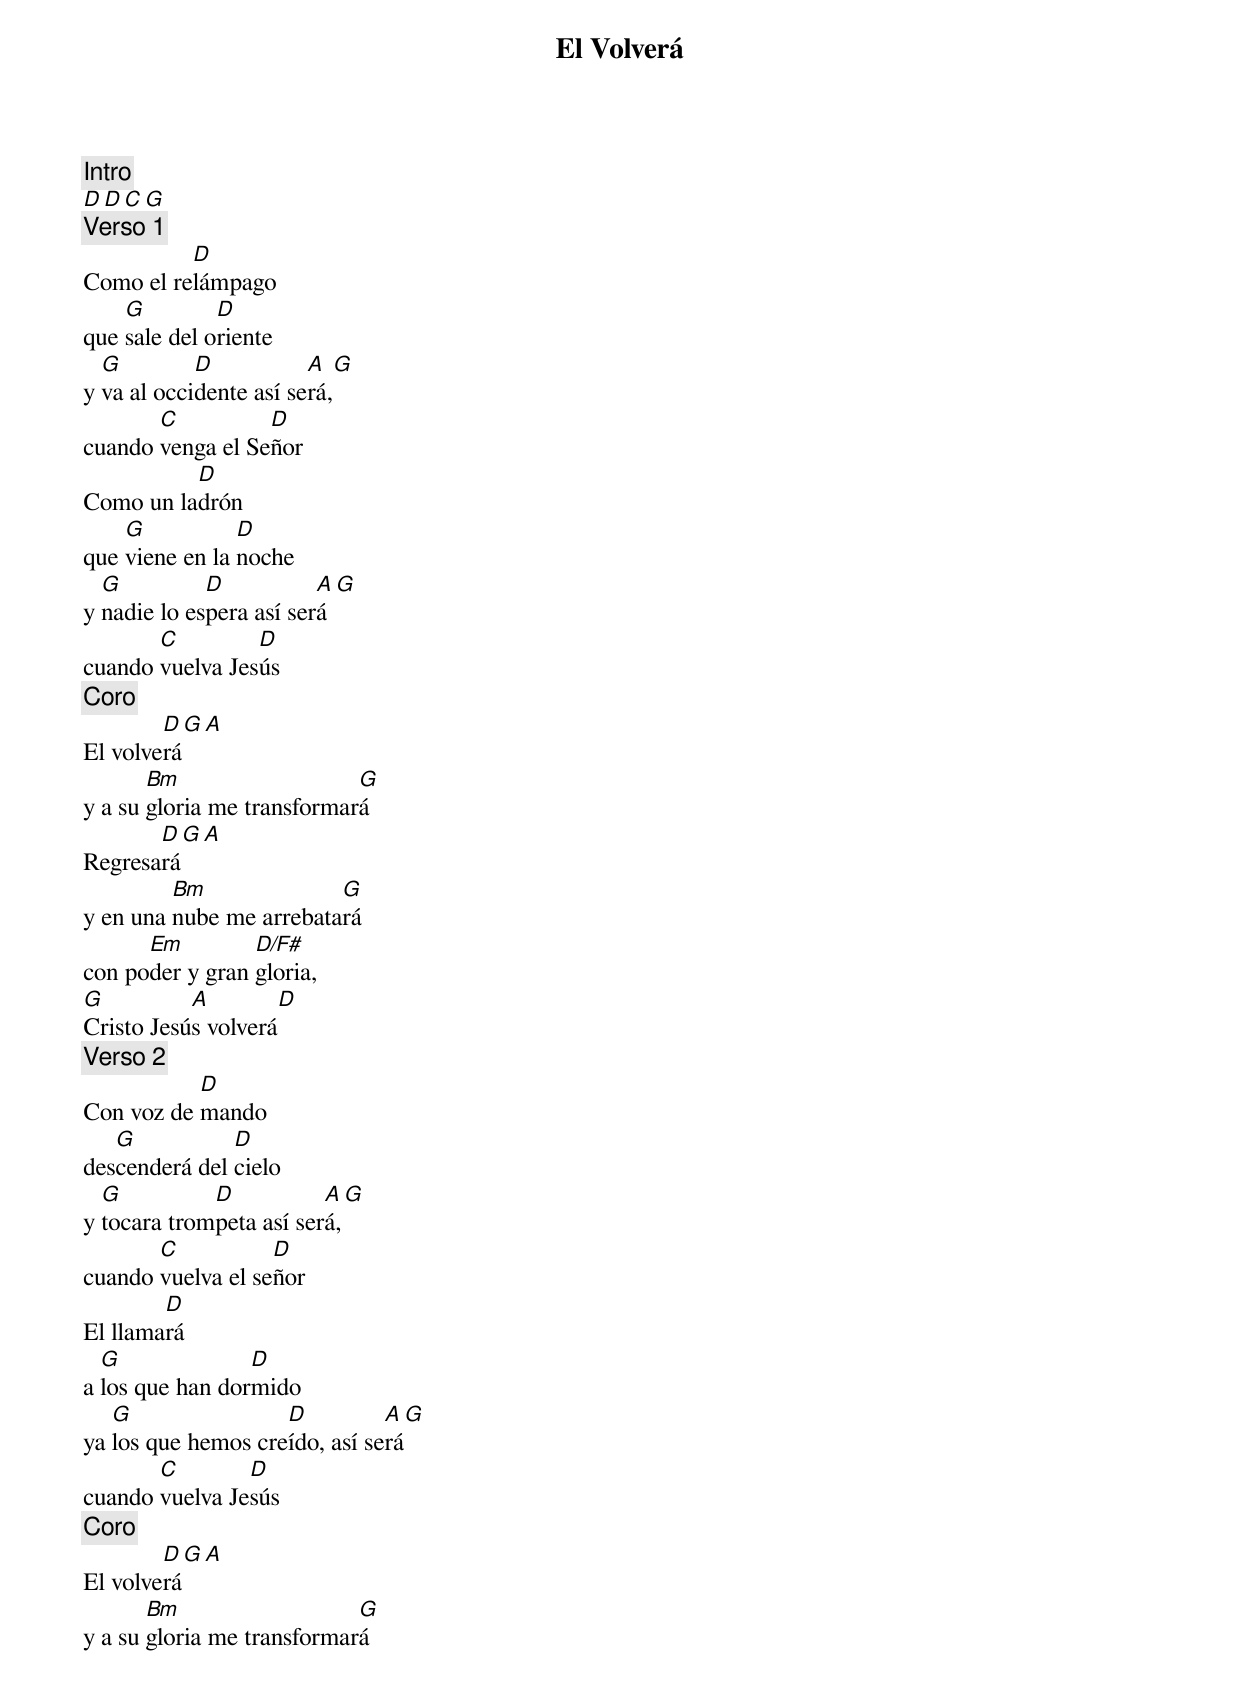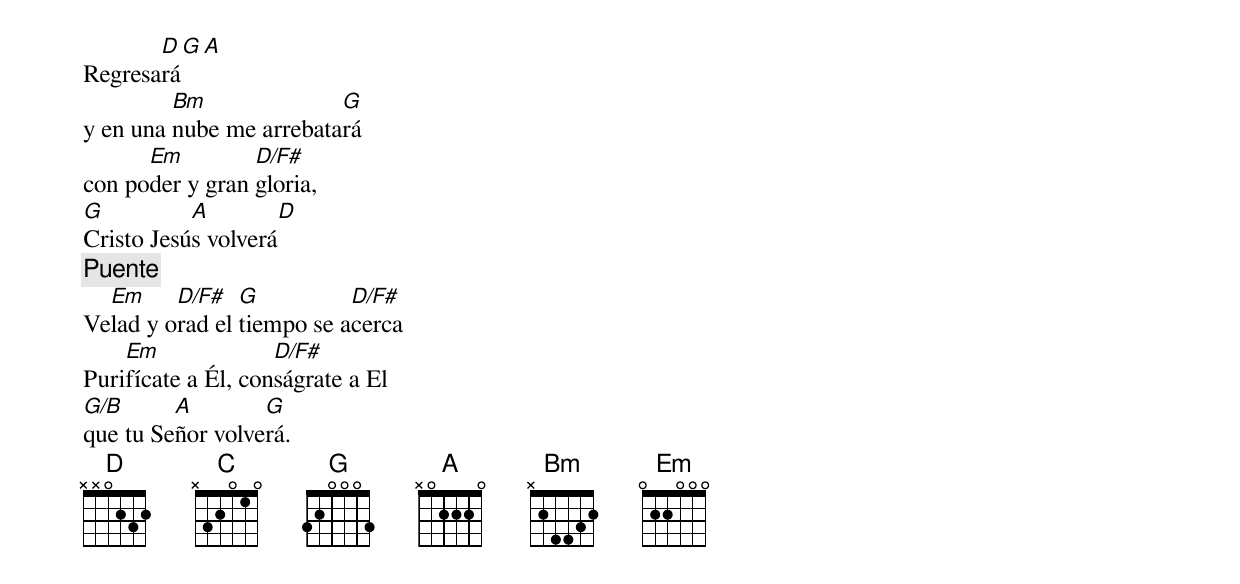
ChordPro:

{title: El Volverá}
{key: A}
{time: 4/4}
{comment: Intro}
[D][D][C][G]
{comment: Verso 1}
Como el re[D]lámpago
que [G]sale del o[D]riente
y [G]va al occi[D]dente así se[A]rá,[G]
cuando [C]venga el Se[D]ñor
Como un la[D]drón
que [G]viene en la [D]noche
y [G]nadie lo es[D]pera así ser[A]á[G]
cuando [C]vuelva Jes[D]ús
{comment: Coro}
El volve[D]rá[G][A]
y a su [Bm]gloria me transformar[G]á
Regresa[D]rá[G][A]
y en una [Bm]nube me arrebata[G]rá
con po[Em]der y gran [D/F#]gloria,
[G]Cristo Jesú[A]s volverá[D]
{comment: Verso 2}
Con voz de [D]mando
des[G]cenderá del [D]cielo
y [G]tocara trom[D]peta así ser[A]á,[G]
cuando [C]vuelva el se[D]ñor
El llama[D]rá
a [G]los que han dor[D]mido
ya [G]los que hemos cre[D]ído, así se[A]rá[G]
cuando [C]vuelva Je[D]sús
{comment: Coro}
El volve[D]rá[G][A]
y a su [Bm]gloria me transformar[G]á
Regresa[D]rá[G][A]
y en una [Bm]nube me arrebata[G]rá
con po[Em]der y gran [D/F#]gloria,
[G]Cristo Jesú[A]s volverá[D]
{comment: Puente}
Ve[Em]lad y o[D/F#]rad el [G]tiempo se a[D/F#]cerca
Puri[Em]fícate a Él, con[D/F#]ságrate a El
[G/B]que tu Se[A]ñor volve[G]rá.
